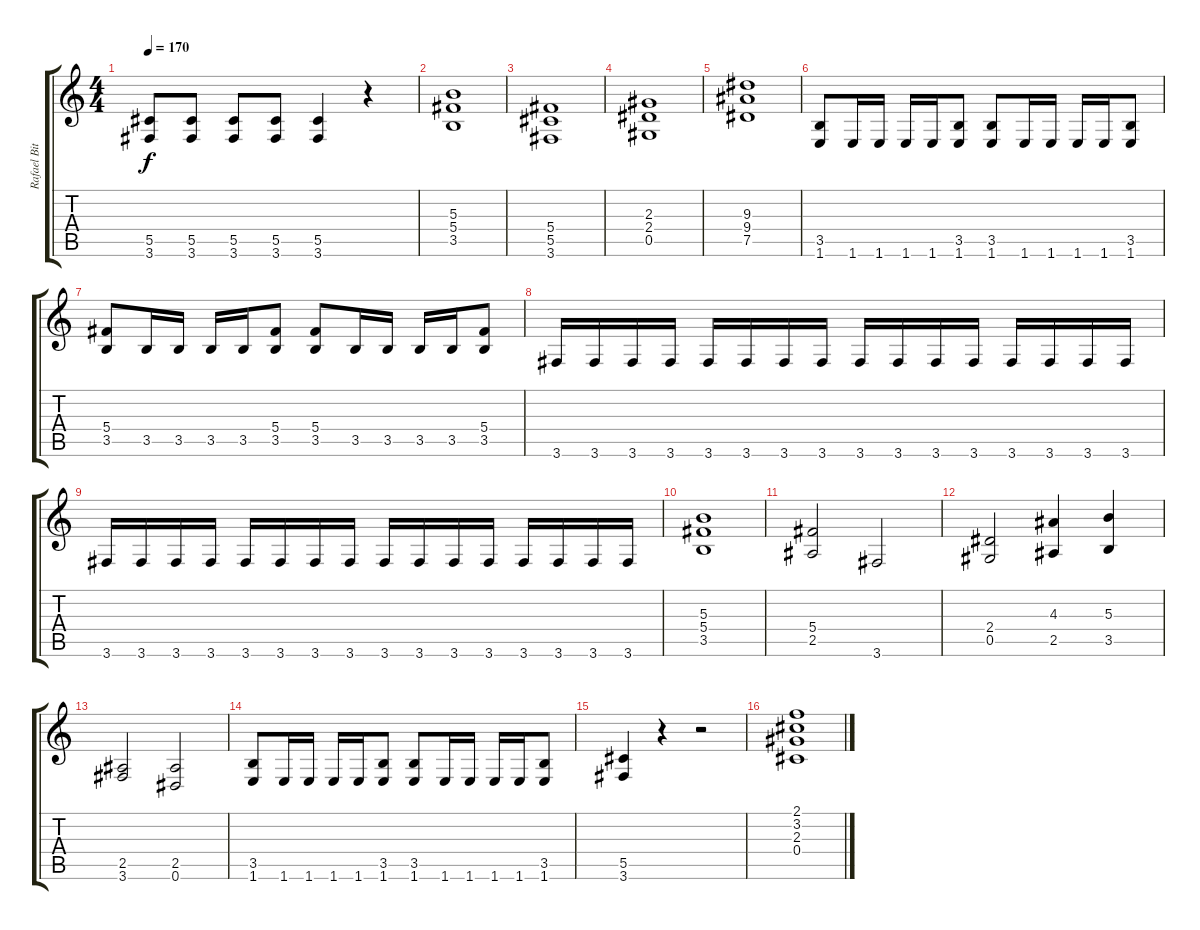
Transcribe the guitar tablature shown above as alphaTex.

\track ("Rafael Bittencourt" "Rafael Bit") {instrument distortionguitar}
\staff {score tabs}
\tuning (Eb4 Bb3 Gb3 Db3 Ab2 Eb2) {hide}
\ts (4 4)
\tempo 170
\clef g2
\ks c
(5.5 3.6).8{dy f} (5.5 3.6).8 (5.5 3.6).8 (5.5 3.6).8 (5.5 3.6).4 r.4 |
(5.3 5.4 3.5).1 |
(5.4 5.5 3.6).1 |
(2.3 2.4 0.5).1 |
(9.3 9.4 7.5).1 |
(3.5 1.6).8 1.6.16 1.6.16 1.6.16 1.6.16 (3.5 1.6).8 (3.5 1.6).8 1.6.16 1.6.16 1.6.16 1.6.16 (3.5 1.6).8 |
(5.4 3.5).8 3.5.16 3.5.16 3.5.16 3.5.16 (5.4 3.5).8 (5.4 3.5).8 3.5.16 3.5.16 3.5.16 3.5.16 (5.4 3.5).8 |
3.6.16 3.6.16 3.6.16 3.6.16 3.6.16 3.6.16 3.6.16 3.6.16 3.6.16 3.6.16 3.6.16 3.6.16 3.6.16 3.6.16 3.6.16 3.6.16 |
3.6.16 3.6.16 3.6.16 3.6.16 3.6.16 3.6.16 3.6.16 3.6.16 3.6.16 3.6.16 3.6.16 3.6.16 3.6.16 3.6.16 3.6.16 3.6.16 |
(5.3 5.4 3.5).1 |
(5.4 2.5).2 3.6.2 |
(2.4 0.5).2 (4.3 2.5).4 (5.3 3.5).4 |
(2.5 3.6).2 (2.5 0.6).2 |
(3.5 1.6).8 1.6.16 1.6.16 1.6.16 1.6.16 (3.5 1.6).8 (3.5 1.6).8 1.6.16 1.6.16 1.6.16 1.6.16 (3.5 1.6).8 |
(5.5 3.6).4 r.4 r.2 |
(2.1 3.2 2.3 0.4).1
